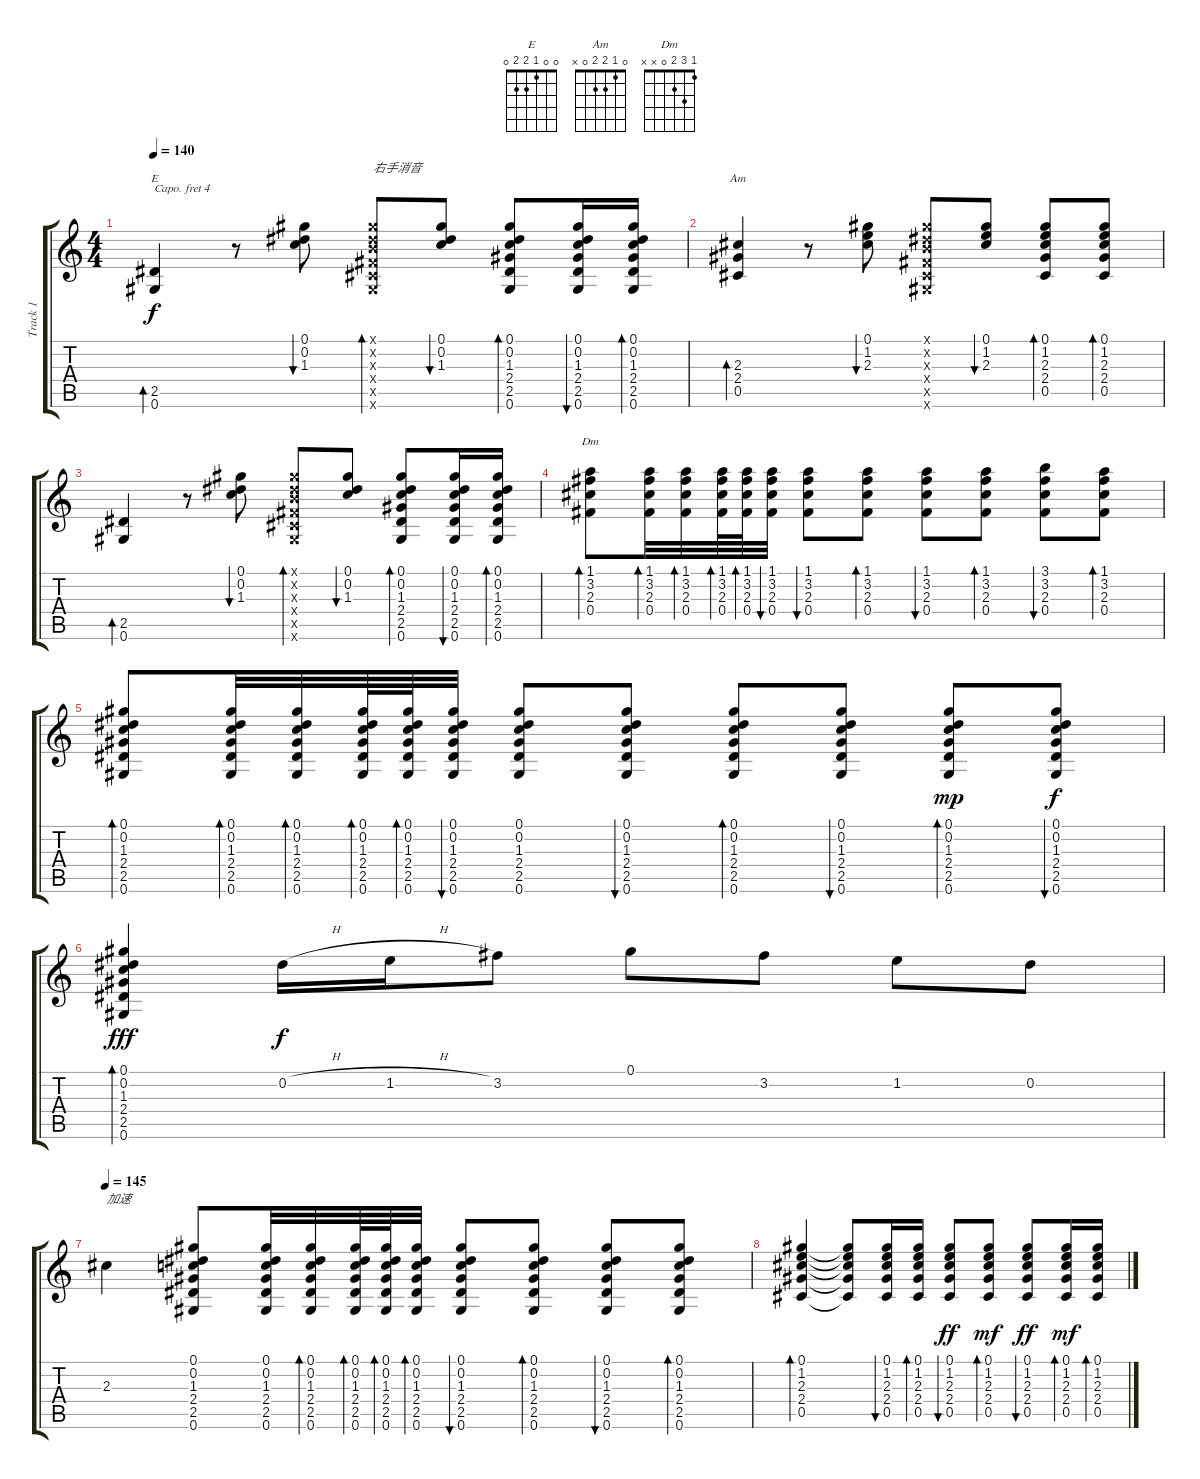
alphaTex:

\track ("Track 1" "Track 1") {instrument acousticguitarnylon}
\staff {score tabs}
\capo 4
\tuning (E4 B3 G3 D3 A2 E2) {hide}
\chord ("E" 0 0 1 2 2 0)
\chord ("Am" 0 1 2 2 0 x)
\chord ("Dm" 1 3 2 0 x x)
\ts (4 4)
\tempo 140
\clef g2
\ks c
(2.5 0.6).4{bd 30 ch "E" dy f} r.8 (0.1 0.2 1.3).8{bu 30} (0.1{x} 0.2{x} 0.3{x} 0.4{x} 0.5{x} 0.6{x}).8{bd 30 txt "右手消音"} (0.1 0.2 1.3).8{bu 30} (0.1 0.2 1.3 2.4 2.5 0.6).8{bd 30} (0.1 0.2 1.3 2.4 2.5 0.6).16{bu 30} (0.1 0.2 1.3 2.4 2.5 0.6).16{bd 30} |
(2.3 2.4 0.5).4{bd 30 ch "Am"} r.8 (0.1 1.2 2.3).8{bu 30} (0.1{x} 0.2{x} 0.3{x} 0.4{x} 0.5{x} 0.6{x}).8 (0.1 1.2 2.3).8{bu 30} (0.1 1.2 2.3 2.4 0.5).8{bd 30} (0.1 1.2 2.3 2.4 0.5).8{bd 30} |
(2.5 0.6).4{bd 30} r.8 (0.1 0.2 1.3).8{bu 30} (0.1{x} 0.2{x} 0.3{x} 0.4{x} 0.5{x} 0.6{x}).8{bd 30} (0.1 0.2 1.3).8{bu 30} (0.1 0.2 1.3 2.4 2.5 0.6).8{bd 30} (0.1 0.2 1.3 2.4 2.5 0.6).16{bu 30} (0.1 0.2 1.3 2.4 2.5 0.6).16{bd 30} |
(1.1 3.2 2.3 0.4).8{bd 30 ch "Dm"} (1.1 3.2 2.3 0.4).32{bd 30} (1.1 3.2 2.3 0.4).32{bd 30} (1.1 3.2 2.3 0.4).64{bd 30} (1.1 3.2 2.3 0.4).64{bd 30} (1.1 3.2 2.3 0.4).32{bu 30} (1.1 3.2 2.3 0.4).8{bu 30} (1.1 3.2 2.3 0.4).8{bd 30} (1.1 3.2 2.3 0.4).8{bu 30} (1.1 3.2 2.3 0.4).8{bd 30} (3.1 3.2 2.3 0.4).8{bu 30} (1.1 3.2 2.3 0.4).8{bd 30} |
(0.1 0.2 1.3 2.4 2.5 0.6).8{bd 30} (0.1 0.2 1.3 2.4 2.5 0.6).32{bd 30} (0.1 0.2 1.3 2.4 2.5 0.6).32{bd 30} (0.1 0.2 1.3 2.4 2.5 0.6).64{bd 30} (0.1 0.2 1.3 2.4 2.5 0.6).64{bd 30} (0.1 0.2 1.3 2.4 2.5 0.6).32{bu 30} (0.1 0.2 1.3 2.4 2.5 0.6).8 (0.1 0.2 1.3 2.4 2.5 0.6).8{bu 30} (0.1 0.2 1.3 2.4 2.5 0.6).8{bd 30} (0.1 0.2 1.3 2.4 2.5 0.6).8{bu 30} (0.1 0.2 1.3 2.4 2.5 0.6).8{bd 30 dy mp} (0.1 0.2 1.3 2.4 2.5 0.6).8{bu 30 dy f} |
(0.1 0.2 1.3 2.4 2.5 0.6).4{bd 30 dy fff} 0.2{h}.16{dy f} 1.2{h}.16 3.2.8 0.1.8 3.2.8 1.2.8 0.2.8 |
\tempo 145
2.3.4{txt "加速"} (0.1 0.2 1.3 2.4 2.5 0.6).8 (0.1 0.2 1.3 2.4 2.5 0.6).32 (0.1 0.2 1.3 2.4 2.5 0.6).32{bd 30} (0.1 0.2 1.3 2.4 2.5 0.6).64{bd 30} (0.1 0.2 1.3 2.4 2.5 0.6).64{bd 30} (0.1 0.2 1.3 2.4 2.5 0.6).32{bd 30} (0.1 0.2 1.3 2.4 2.5 0.6).8{bu 30} (0.1 0.2 1.3 2.4 2.5 0.6).8{bd 30} (0.1 0.2 1.3 2.4 2.5 0.6).8{bu 30} (0.1 0.2 1.3 2.4 2.5 0.6).8{bd 30} |
(0.1 1.2 2.3 2.4 0.5).4{bd 30} (0.1{t} 1.2{t} 2.3{t} 2.4{t} 0.5{t}).8 (0.1 1.2 2.3 2.4 0.5).16{bu 30} (0.1 1.2 2.3 2.4 0.5).16{bd 60} (0.1 1.2 2.3 2.4 0.5).8{bu 30 dy ff} (0.1 1.2 2.3 2.4 0.5).8{bd 30 dy mf} (0.1 1.2 2.3 2.4 0.5).8{bu 60 dy ff} (0.1 1.2 2.3 2.4 0.5).16{bd 30 dy mf} (0.1 1.2 2.3 2.4 0.5).16{bd 30}
